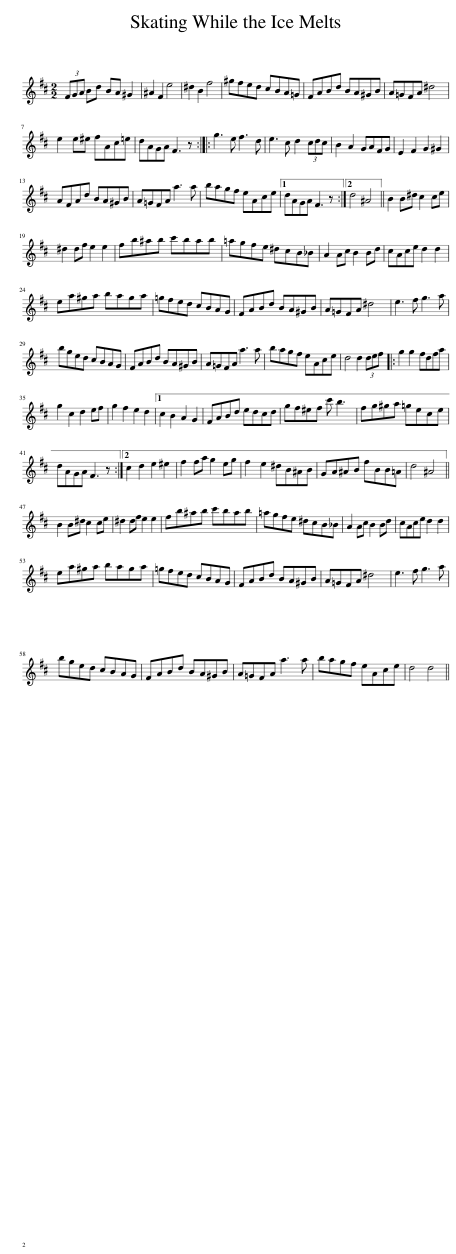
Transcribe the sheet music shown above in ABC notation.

X:1
L:1/8
M:2/2
I:linebreak $
K:D
V:1 treble
V:1
 (3FGA Bd BA ^G2 | ^A2 F2 e4 | ^d2 B2 f4 | ^gfed cBA=G | FABd BA^GB | %5
 A=GFA ^d4 |$ e2 e^e fAc=e | dAGA F3 z :: g3 e f3 d | e3 c d2 (3cdc | %10
 B2 A2 GAFG | E2 F2 G2 ^G2 |$ AFAd BA^GB | A=GFA a3 a | bagf eAce |1 %15
 dAGA F3 z :|2 d4 ^A4 || B2 B^d c2 ce |$ ^d2 df e2 e2 | fb^ab c'bab | %20
 =agfe ^dcB_B | A2 Ac B2 Bd | cAce d2 d2 |$ ea^ga baga | =gfed cBAG | %25
 FABd BA^GB | A=GFA ^d4 | e3 f g3 a |$ bged cBAG | FABd BA^GB | %30
 A=GFA a3 a | bagf eAce | d4 d2 (3def |: g2 g2 fdfa |$ g2 c2 d2 ef | %35
 g2 f2 e2 d2 |1 c2 B2 A2 G2 | FABd edcd | gf^ef c' b3 | fg^ga =gece |$ %40
 dAGA F3 z :|2 c2 d2 e2 ^e2 | f2 fa g2 eg | f2 e2 ^dB^AB | GA^AB fBB=A | %45
 d4 ^A4 ||$ B2 B^d c2 ce | ^d2 df e2 e2 | fb^ab c'bab | =agfe ^dcB_B | %50
 A2 Ac B2 Bd | cAce d2 d2 |$ ea^ga baga | =gfed cBAG | FABd BA^GB | %55
 A=GFA ^d4 | e3 f g3 a |$ bged cBAG | FABd BA^GB | A=GFA a3 a | %60
 bagf eAce | d4 d4 || %62
